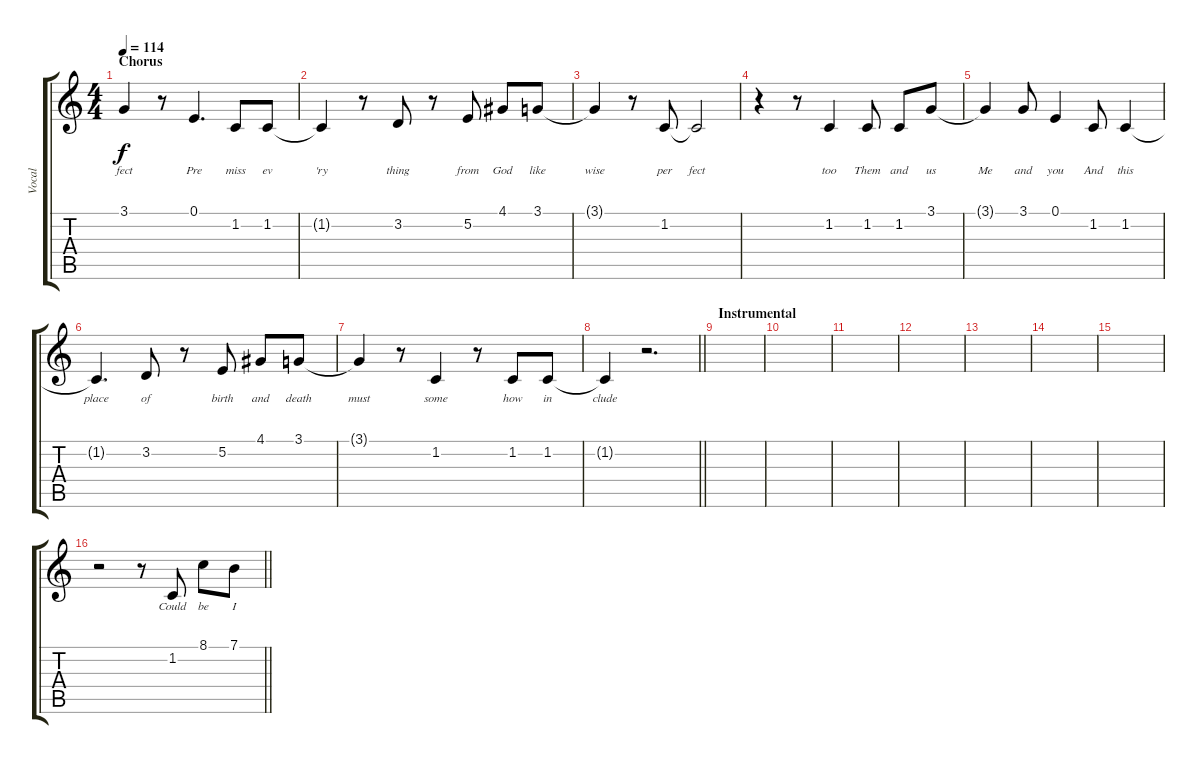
\track ("Vocal" "Vocal") {instrument acousticgrandpiano}
\staff {score tabs}
\tuning (E4 B3 G3 D3 A2 E2) {hide}
\ts (4 4)
\section ("" "Chorus")
\tempo 114
\clef g2
\ks c
3.1{t}.4{lyrics (0 "fect") lyrics (1 "") lyrics (2 "") lyrics (3 "") lyrics (4 "") dy f} r.8 0.1.4{d lyrics (0 "Pre") lyrics (1 "") lyrics (2 "") lyrics (3 "") lyrics (4 "")} 1.2.8{lyrics (0 "miss") lyrics (1 "") lyrics (2 "") lyrics (3 "") lyrics (4 "")} 1.2.8{lyrics (0 "ev") lyrics (1 "") lyrics (2 "") lyrics (3 "") lyrics (4 "")} |
1.2{t}.4{lyrics (0 "'ry") lyrics (1 "") lyrics (2 "") lyrics (3 "") lyrics (4 "")} r.8 3.2.8{lyrics (0 "thing") lyrics (1 "") lyrics (2 "") lyrics (3 "") lyrics (4 "")} r.8 5.2.8{lyrics (0 "from") lyrics (1 "") lyrics (2 "") lyrics (3 "") lyrics (4 "")} 4.1.8{lyrics (0 "God") lyrics (1 "") lyrics (2 "") lyrics (3 "") lyrics (4 "")} 3.1.8{lyrics (0 "like") lyrics (1 "") lyrics (2 "") lyrics (3 "") lyrics (4 "")} |
3.1{t}.4{lyrics (0 "wise") lyrics (1 "") lyrics (2 "") lyrics (3 "") lyrics (4 "")} r.8 1.2.8{lyrics (0 "per") lyrics (1 "") lyrics (2 "") lyrics (3 "") lyrics (4 "")} 1.2{t}.2{lyrics (0 "fect") lyrics (1 "") lyrics (2 "") lyrics (3 "") lyrics (4 "")} |
r.4 r.8 1.2.4{lyrics (0 "too") lyrics (1 "") lyrics (2 "") lyrics (3 "") lyrics (4 "")} 1.2.8{lyrics (0 "Them") lyrics (1 "") lyrics (2 "") lyrics (3 "") lyrics (4 "")} 1.2.8{lyrics (0 "and") lyrics (1 "") lyrics (2 "") lyrics (3 "") lyrics (4 "")} 3.1.8{lyrics (0 "us") lyrics (1 "") lyrics (2 "") lyrics (3 "") lyrics (4 "")} |
3.1{t}.4{lyrics (0 "Me") lyrics (1 "") lyrics (2 "") lyrics (3 "") lyrics (4 "")} 3.1.8{lyrics (0 "and") lyrics (1 "") lyrics (2 "") lyrics (3 "") lyrics (4 "")} 0.1.4{lyrics (0 "you") lyrics (1 "") lyrics (2 "") lyrics (3 "") lyrics (4 "")} 1.2.8{lyrics (0 "And") lyrics (1 "") lyrics (2 "") lyrics (3 "") lyrics (4 "")} 1.2.4{lyrics (0 "this") lyrics (1 "") lyrics (2 "") lyrics (3 "") lyrics (4 "")} |
1.2{t}.4{d lyrics (0 "place") lyrics (1 "") lyrics (2 "") lyrics (3 "") lyrics (4 "")} 3.2.8{lyrics (0 "of") lyrics (1 "") lyrics (2 "") lyrics (3 "") lyrics (4 "")} r.8 5.2.8{lyrics (0 "birth") lyrics (1 "") lyrics (2 "") lyrics (3 "") lyrics (4 "")} 4.1.8{lyrics (0 "and") lyrics (1 "") lyrics (2 "") lyrics (3 "") lyrics (4 "")} 3.1.8{lyrics (0 "death") lyrics (1 "") lyrics (2 "") lyrics (3 "") lyrics (4 "")} |
3.1{t}.4{lyrics (0 "must") lyrics (1 "") lyrics (2 "") lyrics (3 "") lyrics (4 "")} r.8 1.2.4{lyrics (0 "some") lyrics (1 "") lyrics (2 "") lyrics (3 "") lyrics (4 "")} r.8 1.2.8{lyrics (0 "how") lyrics (1 "") lyrics (2 "") lyrics (3 "") lyrics (4 "")} 1.2.8{lyrics (0 "in") lyrics (1 "") lyrics (2 "") lyrics (3 "") lyrics (4 "")} |
\barLineRight lightlight
1.2{t}.4{lyrics (0 "clude") lyrics (1 "") lyrics (2 "") lyrics (3 "") lyrics (4 "")} r.2{d} |
\section ("" "Instrumental")
|
|
|
|
|
|
|
\barLineRight lightlight
r.2 r.8 1.2.8{lyrics (0 "Could") lyrics (1 "") lyrics (2 "") lyrics (3 "") lyrics (4 "")} 8.1.8{lyrics (0 "be") lyrics (1 "") lyrics (2 "") lyrics (3 "") lyrics (4 "")} 7.1.8{lyrics (0 "I") lyrics (1 "") lyrics (2 "") lyrics (3 "") lyrics (4 "")}
